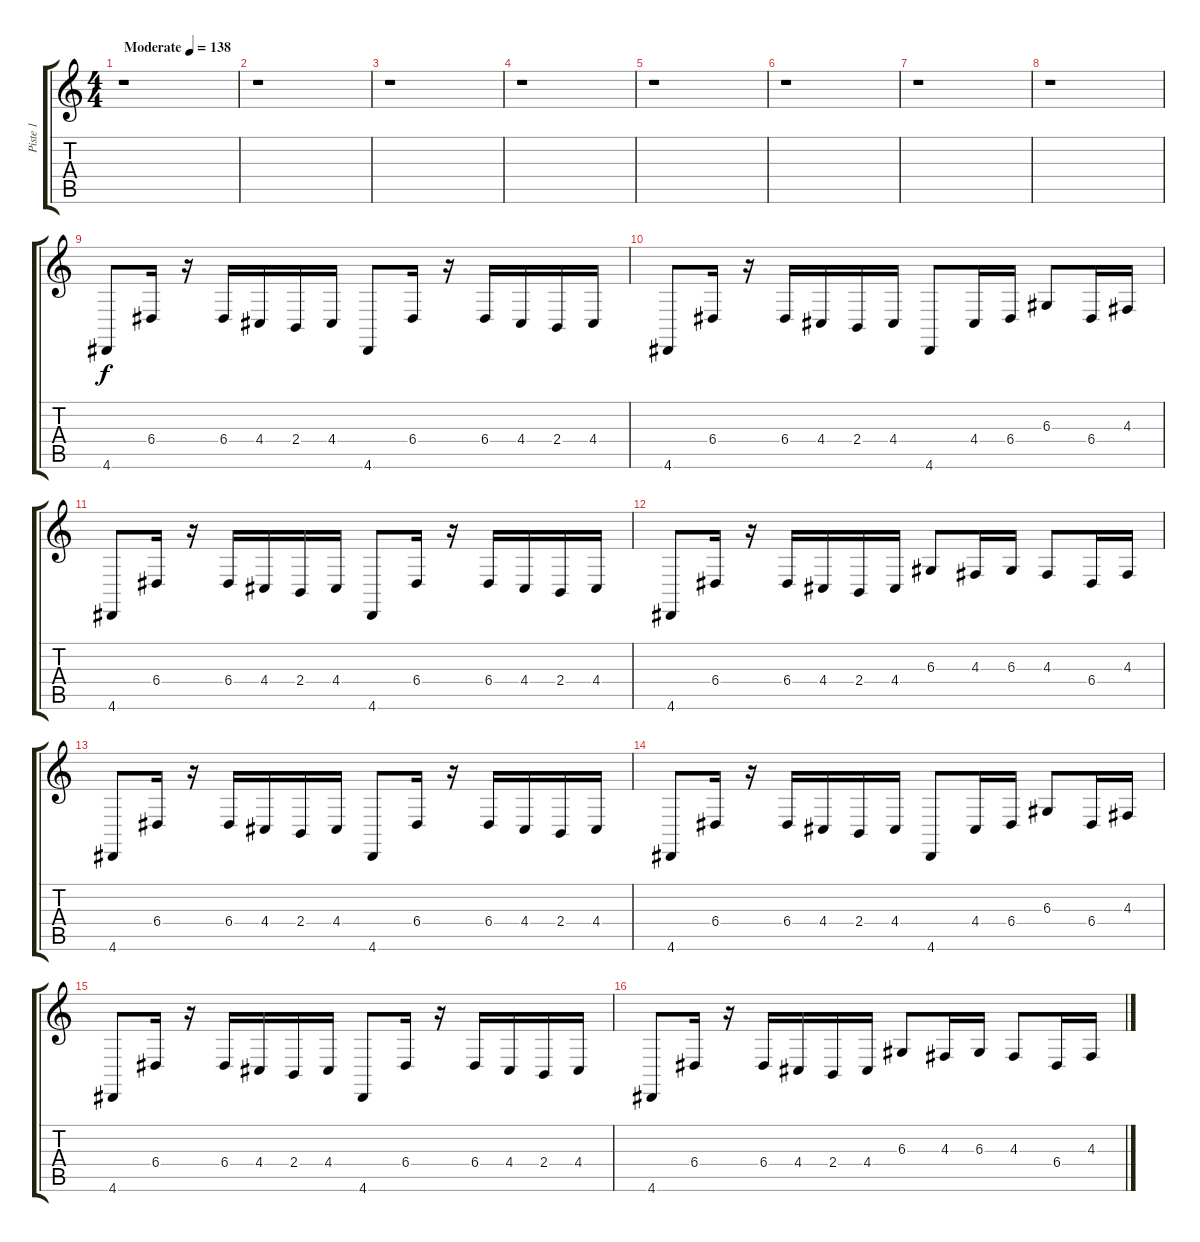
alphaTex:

\track ("Piste 1" "Piste 1") {instrument lead2sawtooth}
\staff {score tabs}
\tuning (B3 Gb3 D3 A2 E2 B1) {hide}
\ts (4 4)
\tempo (138 "Moderate")
\clef g2
\ks c
r.1{dy f instrument lead2sawtooth} |
r.1 |
r.1 |
r.1 |
r.1 |
r.1 |
r.1 |
r.1 |
4.6.8 6.4.16 r.16 6.4.16 4.4.16 2.4.16 4.4.16 4.6.8 6.4.16 r.16 6.4.16 4.4.16 2.4.16 4.4.16 |
4.6.8 6.4.16 r.16 6.4.16 4.4.16 2.4.16 4.4.16 4.6.8 4.4.16 6.4.16 6.3.8 6.4.16 4.3.16 |
4.6.8 6.4.16 r.16 6.4.16 4.4.16 2.4.16 4.4.16 4.6.8 6.4.16 r.16 6.4.16 4.4.16 2.4.16 4.4.16 |
4.6.8 6.4.16 r.16 6.4.16 4.4.16 2.4.16 4.4.16 6.3.8 4.3.16 6.3.16 4.3.8 6.4.16 4.3.16 |
4.6.8 6.4.16 r.16 6.4.16 4.4.16 2.4.16 4.4.16 4.6.8 6.4.16 r.16 6.4.16 4.4.16 2.4.16 4.4.16 |
4.6.8 6.4.16 r.16 6.4.16 4.4.16 2.4.16 4.4.16 4.6.8 4.4.16 6.4.16 6.3.8 6.4.16 4.3.16 |
4.6.8 6.4.16 r.16 6.4.16 4.4.16 2.4.16 4.4.16 4.6.8 6.4.16 r.16 6.4.16 4.4.16 2.4.16 4.4.16 |
4.6.8 6.4.16 r.16 6.4.16 4.4.16 2.4.16 4.4.16 6.3.8 4.3.16 6.3.16 4.3.8 6.4.16 4.3.16
